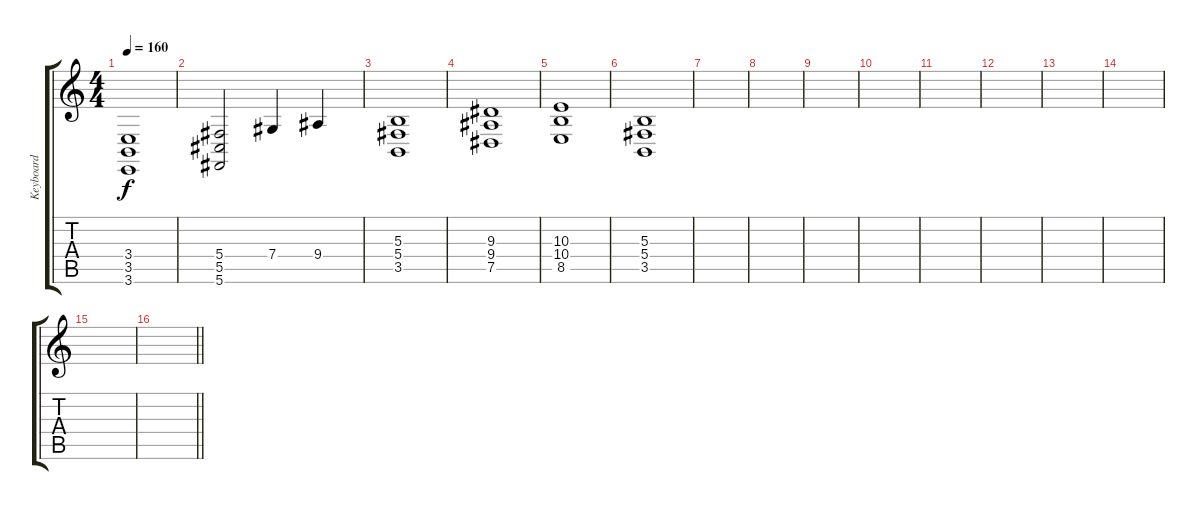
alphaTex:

\track ("Keyboard" "Keyboard") {instrument stringensemble1}
\staff {score tabs}
\tuning (Eb4 Bb3 Gb3 Db3 Ab2 Db2) {hide}
\ts (4 4)
\tempo 160
\clef g2
\ks c
(3.4 3.5 3.6).1{dy f} |
(5.4 5.5 5.6).2 7.4.4 9.4.4 |
(5.3 5.4 3.5).1 |
(9.3 9.4 7.5).1 |
(10.3 10.4 8.5).1 |
(5.3 5.4 3.5).1 |
|
|
|
|
|
|
|
|
|
\barLineRight lightlight
